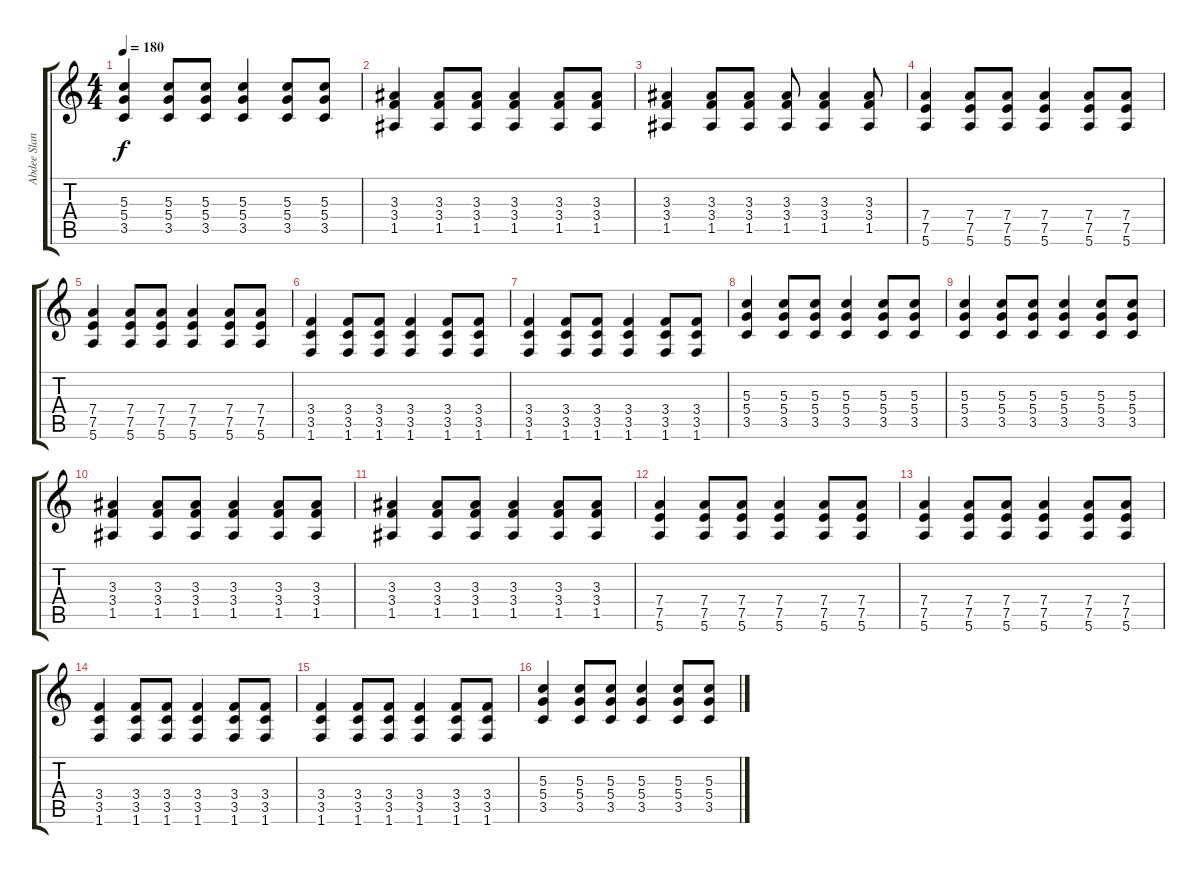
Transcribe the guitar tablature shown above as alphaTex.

\track ("Abdee Slank" "Abdee Slan") {instrument overdrivenguitar}
\staff {score tabs}
\tuning (E4 B3 G3 D3 A2 E2) {hide}
\ts (4 4)
\tempo 180
\clef g2
\ks c
(5.3 5.4 3.5).4{dy f} (5.3 5.4 3.5).8 (5.3 5.4 3.5).8 (5.3 5.4 3.5).4 (5.3 5.4 3.5).8 (5.3 5.4 3.5).8 |
(3.3 3.4 1.5).4 (3.3 3.4 1.5).8 (3.3 3.4 1.5).8 (3.3 3.4 1.5).4 (3.3 3.4 1.5).8 (3.3 3.4 1.5).8 |
(3.3 3.4 1.5).4 (3.3 3.4 1.5).8 (3.3 3.4 1.5).8 (3.3 3.4 1.5).8 (3.3 3.4 1.5).4 (3.3 3.4 1.5).8 |
(7.4 7.5 5.6).4 (7.4 7.5 5.6).8 (7.4 7.5 5.6).8 (7.4 7.5 5.6).4 (7.4 7.5 5.6).8 (7.4 7.5 5.6).8 |
(7.4 7.5 5.6).4 (7.4 7.5 5.6).8 (7.4 7.5 5.6).8 (7.4 7.5 5.6).4 (7.4 7.5 5.6).8 (7.4 7.5 5.6).8 |
(3.4 3.5 1.6).4 (3.4 3.5 1.6).8 (3.4 3.5 1.6).8 (3.4 3.5 1.6).4 (3.4 3.5 1.6).8 (3.4 3.5 1.6).8 |
(3.4 3.5 1.6).4 (3.4 3.5 1.6).8 (3.4 3.5 1.6).8 (3.4 3.5 1.6).4 (3.4 3.5 1.6).8 (3.4 3.5 1.6).8 |
(5.3 5.4 3.5).4 (5.3 5.4 3.5).8 (5.3 5.4 3.5).8 (5.3 5.4 3.5).4 (5.3 5.4 3.5).8 (5.3 5.4 3.5).8 |
(5.3 5.4 3.5).4 (5.3 5.4 3.5).8 (5.3 5.4 3.5).8 (5.3 5.4 3.5).4 (5.3 5.4 3.5).8 (5.3 5.4 3.5).8 |
(3.3 3.4 1.5).4 (3.3 3.4 1.5).8 (3.3 3.4 1.5).8 (3.3 3.4 1.5).4 (3.3 3.4 1.5).8 (3.3 3.4 1.5).8 |
(3.3 3.4 1.5).4 (3.3 3.4 1.5).8 (3.3 3.4 1.5).8 (3.3 3.4 1.5).4 (3.3 3.4 1.5).8 (3.3 3.4 1.5).8 |
(7.4 7.5 5.6).4 (7.4 7.5 5.6).8 (7.4 7.5 5.6).8 (7.4 7.5 5.6).4 (7.4 7.5 5.6).8 (7.4 7.5 5.6).8 |
(7.4 7.5 5.6).4 (7.4 7.5 5.6).8 (7.4 7.5 5.6).8 (7.4 7.5 5.6).4 (7.4 7.5 5.6).8 (7.4 7.5 5.6).8 |
(3.4 3.5 1.6).4 (3.4 3.5 1.6).8 (3.4 3.5 1.6).8 (3.4 3.5 1.6).4 (3.4 3.5 1.6).8 (3.4 3.5 1.6).8 |
(3.4 3.5 1.6).4 (3.4 3.5 1.6).8 (3.4 3.5 1.6).8 (3.4 3.5 1.6).4 (3.4 3.5 1.6).8 (3.4 3.5 1.6).8 |
(5.3 5.4 3.5).4 (5.3 5.4 3.5).8 (5.3 5.4 3.5).8 (5.3 5.4 3.5).4 (5.3 5.4 3.5).8 (5.3 5.4 3.5).8
